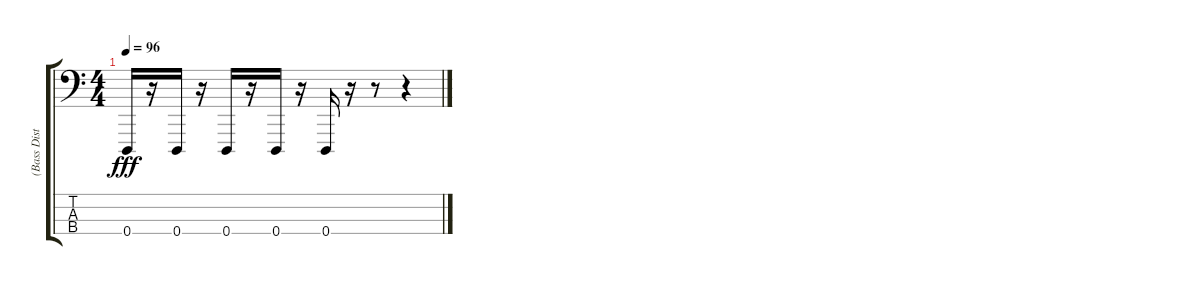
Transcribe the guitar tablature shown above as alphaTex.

\track ("(Bass Distorsion)" "(Bass Dist") {instrument lead8bassandlead}
\staff {score tabs}
\tuning (G2 D2 A1 D1) {hide}
\ts (4 4)
\tempo 96
\clef f4
\ks c
0.4.16{dy fff} r.16 0.4.16 r.16 0.4.16 r.16 0.4.16 r.16 0.4.16 r.16 r.8 r.4
